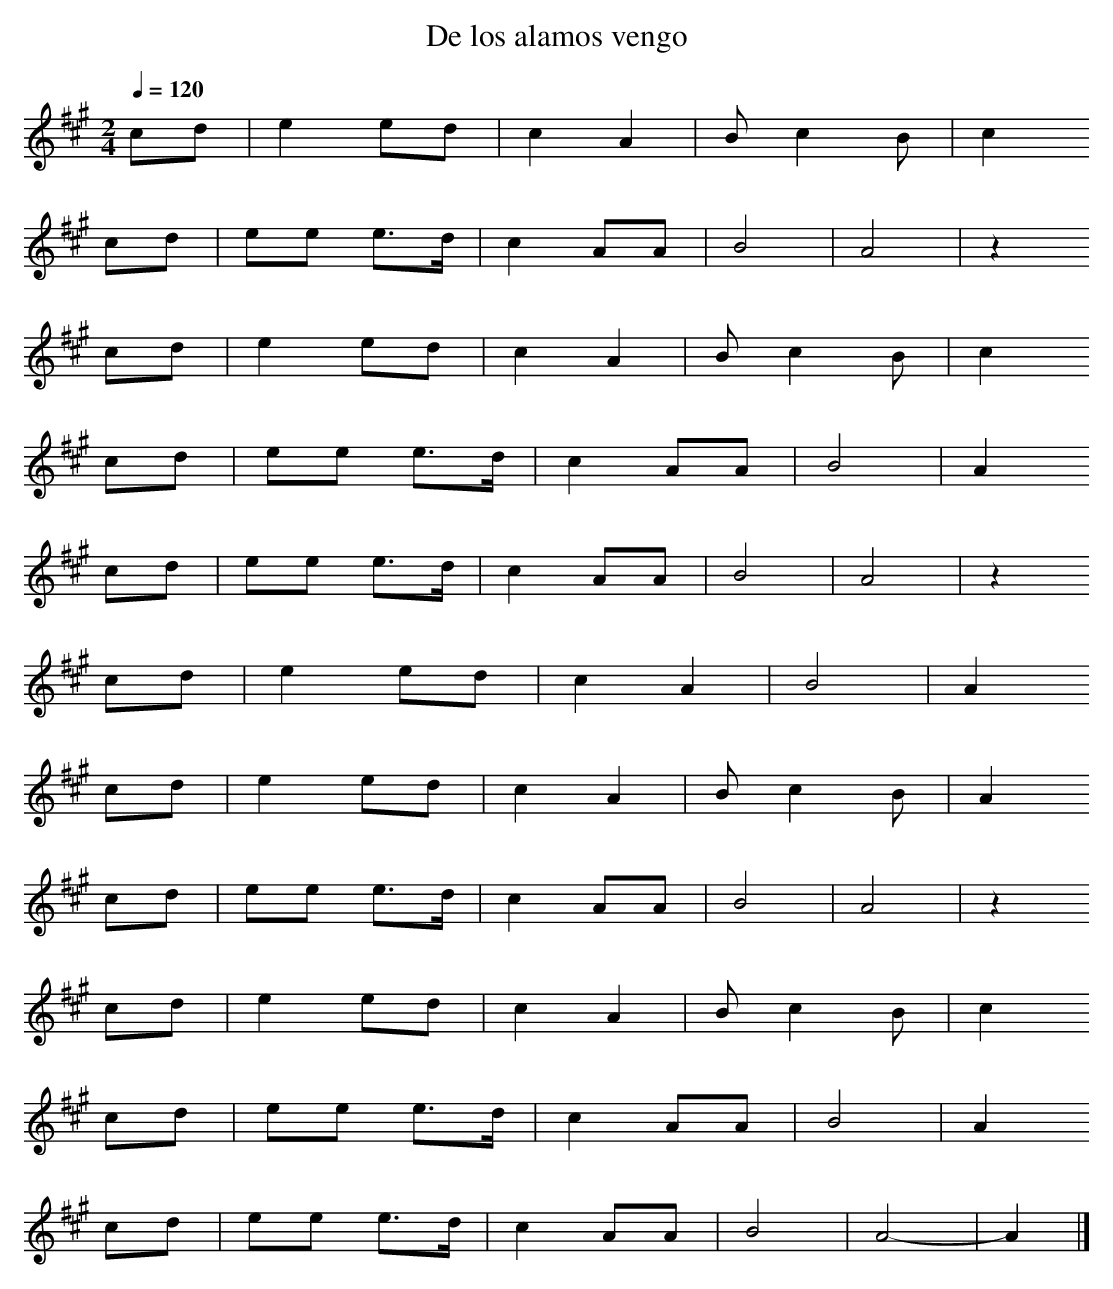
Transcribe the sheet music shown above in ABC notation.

X:1
T:De los alamos vengo
M:2/4
L:1/8
Q:1/4=120
K:A
cd|e2 ed |c2 A2|B c2 B|c2
cd|ee e>d|c2 AA|B4    |A4 |z2
cd|e2 ed |c2 A2|B c2 B|c2
cd|ee e>d|c2 AA|B4    |A2
cd|ee e>d|c2 AA|B4    |A4 |z2
cd|e2 ed |c2 A2|B4    |A2
cd|e2 ed |c2 A2|B c2 B|A2
cd|ee e>d|c2 AA|B4    |A4 |z2
cd|e2 ed |c2 A2|B c2 B|c2
cd|ee e>d|c2 AA|B4    |A2
cd|ee e>d|c2 AA|B4    |A4-|A2|]

There are many tunes where the first part is basically tetrachordal or
pentachordal, but with some outlying notes added by octave shifts that
make no real difference to the structure:
